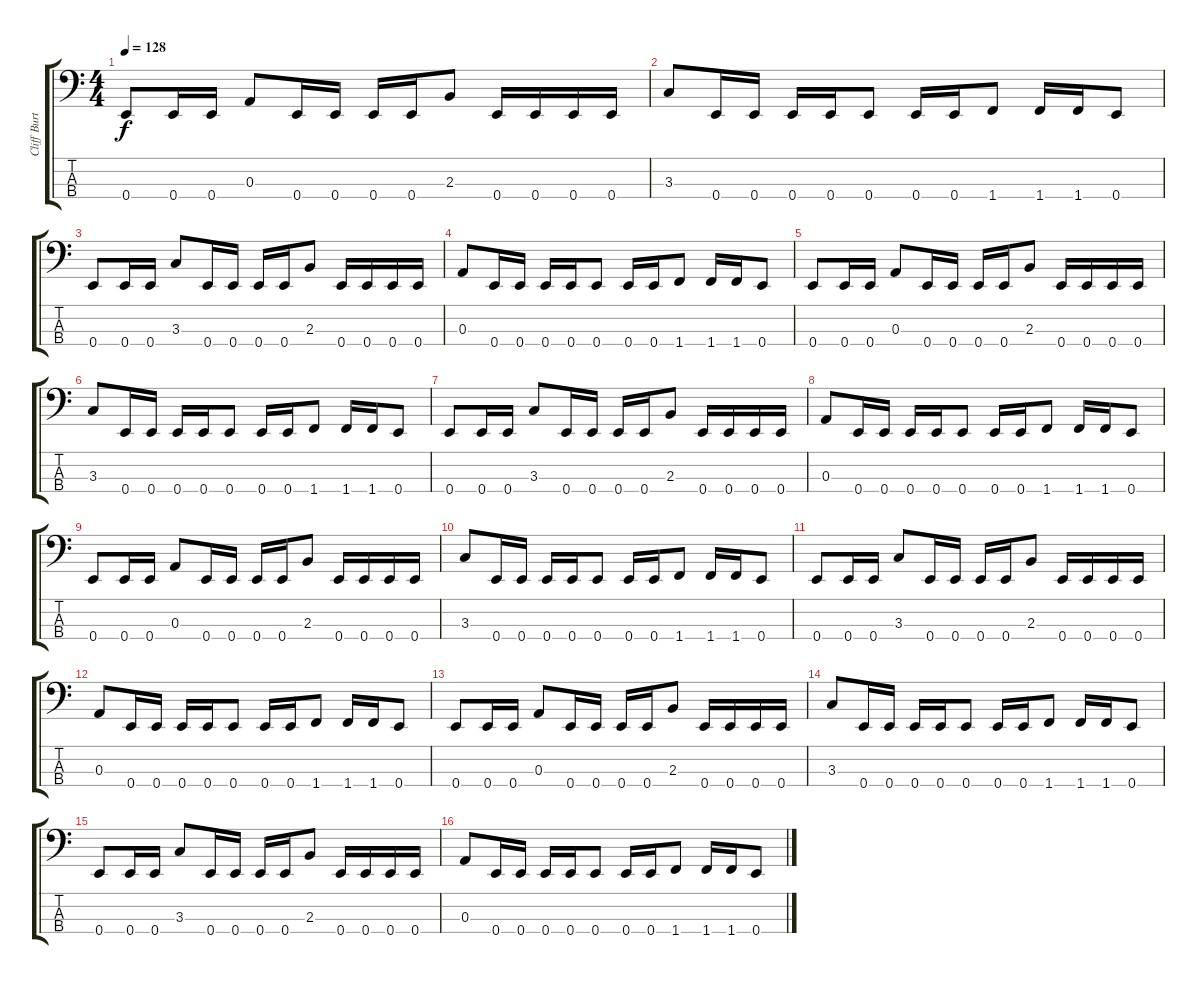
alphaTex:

\track ("Cliff Burton" "Cliff Burt") {instrument electricbassfinger}
\staff {score tabs}
\tuning (G2 D2 A1 E1) {hide}
\ts (4 4)
\tempo 128
\clef f4
\ks c
0.4.8{dy f} 0.4.16 0.4.16 0.3.8 0.4.16 0.4.16 0.4.16 0.4.16 2.3.8 0.4.16 0.4.16 0.4.16 0.4.16 |
3.3.8 0.4.16 0.4.16 0.4.16 0.4.16 0.4.8 0.4.16 0.4.16 1.4.8 1.4.16 1.4.16 0.4.8 |
0.4.8 0.4.16 0.4.16 3.3.8 0.4.16 0.4.16 0.4.16 0.4.16 2.3.8 0.4.16 0.4.16 0.4.16 0.4.16 |
0.3.8 0.4.16 0.4.16 0.4.16 0.4.16 0.4.8 0.4.16 0.4.16 1.4.8 1.4.16 1.4.16 0.4.8 |
0.4.8 0.4.16 0.4.16 0.3.8 0.4.16 0.4.16 0.4.16 0.4.16 2.3.8 0.4.16 0.4.16 0.4.16 0.4.16 |
3.3.8 0.4.16 0.4.16 0.4.16 0.4.16 0.4.8 0.4.16 0.4.16 1.4.8 1.4.16 1.4.16 0.4.8 |
0.4.8 0.4.16 0.4.16 3.3.8 0.4.16 0.4.16 0.4.16 0.4.16 2.3.8 0.4.16 0.4.16 0.4.16 0.4.16 |
0.3.8 0.4.16 0.4.16 0.4.16 0.4.16 0.4.8 0.4.16 0.4.16 1.4.8 1.4.16 1.4.16 0.4.8 |
0.4.8 0.4.16 0.4.16 0.3.8 0.4.16 0.4.16 0.4.16 0.4.16 2.3.8 0.4.16 0.4.16 0.4.16 0.4.16 |
3.3.8 0.4.16 0.4.16 0.4.16 0.4.16 0.4.8 0.4.16 0.4.16 1.4.8 1.4.16 1.4.16 0.4.8 |
0.4.8{volume 13} 0.4.16 0.4.16 3.3.8 0.4.16 0.4.16 0.4.16 0.4.16 2.3.8 0.4.16 0.4.16 0.4.16 0.4.16 |
0.3.8 0.4.16 0.4.16 0.4.16 0.4.16 0.4.8 0.4.16 0.4.16 1.4.8 1.4.16 1.4.16 0.4.8 |
0.4.8{volume 10} 0.4.16 0.4.16 0.3.8 0.4.16 0.4.16 0.4.16 0.4.16 2.3.8 0.4.16 0.4.16 0.4.16 0.4.16 |
3.3.8 0.4.16 0.4.16 0.4.16 0.4.16 0.4.8 0.4.16 0.4.16 1.4.8 1.4.16 1.4.16 0.4.8 |
0.4.8{volume 8} 0.4.16 0.4.16 3.3.8 0.4.16 0.4.16 0.4.16 0.4.16 2.3.8 0.4.16 0.4.16 0.4.16 0.4.16 |
0.3.8 0.4.16 0.4.16 0.4.16 0.4.16 0.4.8 0.4.16 0.4.16 1.4.8 1.4.16 1.4.16 0.4.8
